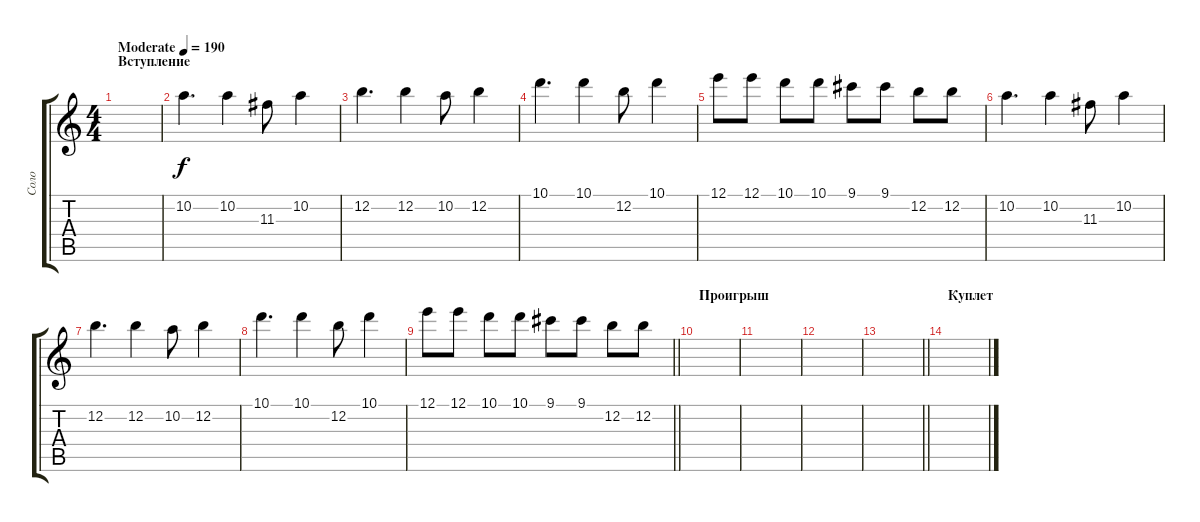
\track ("Соло" "Соло") {instrument distortionguitar}
\staff {score tabs}
\tuning (E4 B3 G3 D3 A2 E2) {hide}
\ts (4 4)
\section ("" "Вступление")
\tempo (190 "Moderate")
\clef g2
\ks c
|
10.2.4{d} 10.2.4 11.3.8 10.2.4 |
12.2.4{d} 12.2.4 10.2.8 12.2.4 |
10.1.4{d} 10.1.4 12.2.8 10.1.4 |
12.1.8 12.1.8 10.1.8 10.1.8 9.1.8 9.1.8 12.2.8 12.2.8 |
10.2.4{d} 10.2.4 11.3.8 10.2.4 |
12.2.4{d} 12.2.4 10.2.8 12.2.4 |
10.1.4{d} 10.1.4 12.2.8 10.1.4 |
\barLineRight lightlight
12.1.8 12.1.8 10.1.8 10.1.8 9.1.8 9.1.8 12.2.8 12.2.8 |
\section ("" "Проигрыш")
|
|
|
\barLineRight lightlight
|
\section ("" "Куплет")
